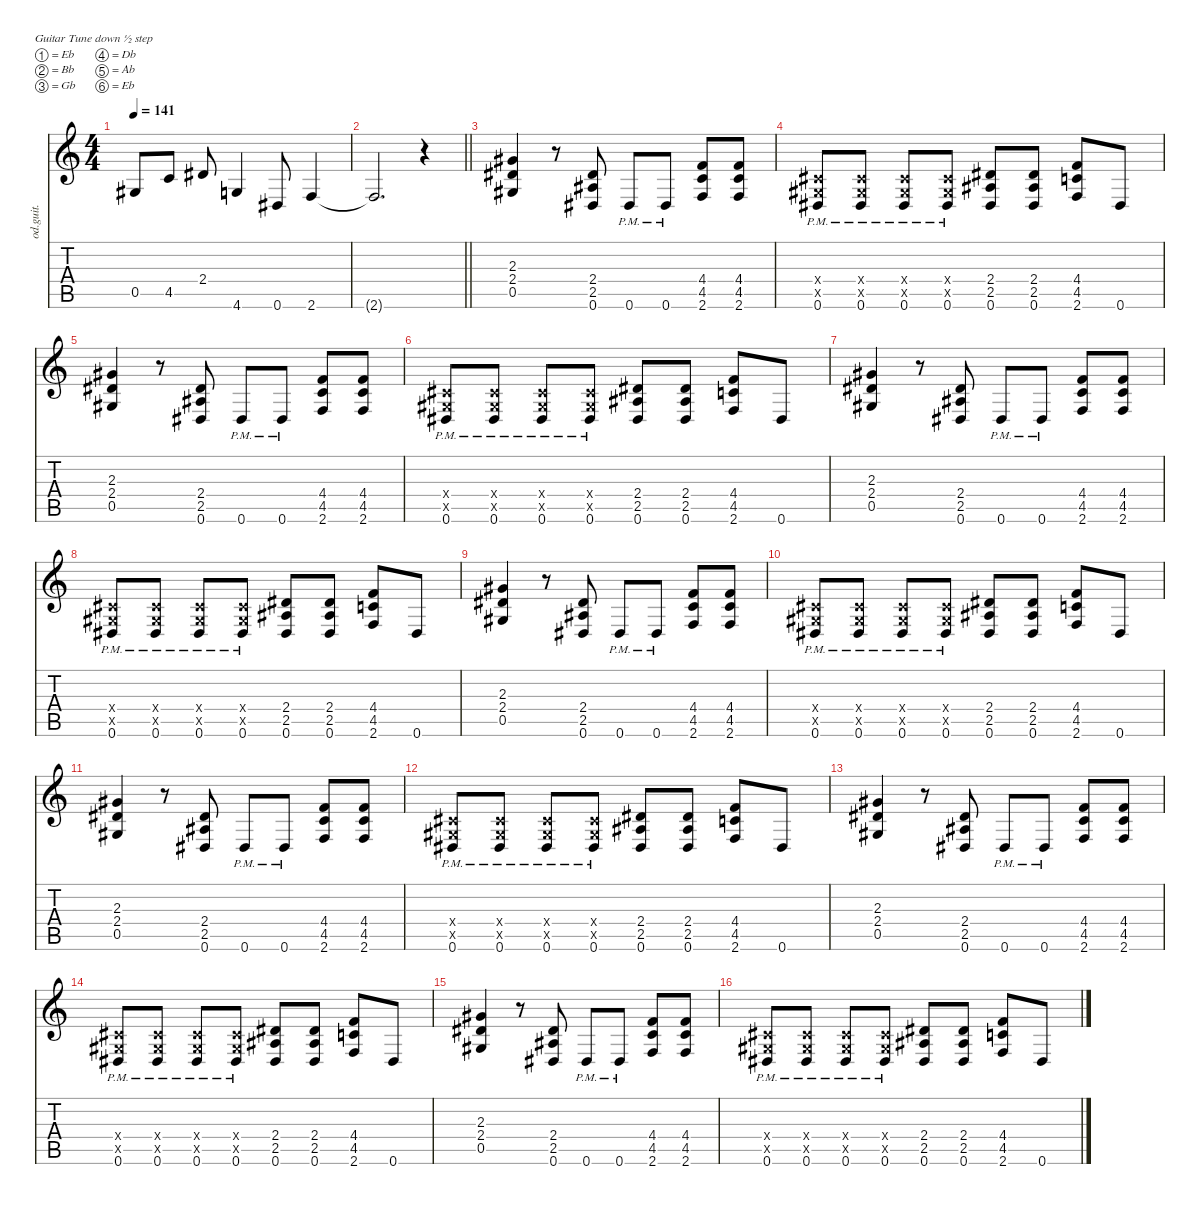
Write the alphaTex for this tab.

\defaultSystemsLayout 4
\hideDynamics
\bracketExtendMode nobrackets
\otherSystemsTrackNameOrientation horizontal
\track ("Guitar" "od.guit.") {mute instrument overdrivenguitar}
\staff {score tabs}
\tuning (Eb4 Bb3 Gb3 Db3 Ab2 Eb2)
\ts (4 4)
\tempo 141
\clef g2
\ks c
0.5{acc #}.8{dy f beam Up} 4.5.8{beam Up} 2.4{acc #}.8{beam Up} 4.6.4{dy fff beam Up} 0.6{acc #}.8{dy f beam Up} 2.6.4{dy ff beam Up} |
\barLineRight lightlight
2.6{t}.2{d dy f beam Up} r.4{beam Up} |
(2.3{acc #} 2.4{acc #} 0.5{acc #}).4{beam Up} r.8{beam Up} (2.4{acc #} 2.5{acc #} 0.6{acc #}).8{beam Up} 0.6{pm acc #}.8{beam Up} 0.6{pm acc #}.8{beam Up} (4.4 4.5 2.6).8{beam Up} (4.4 4.5 2.6).8{beam Up} |
(0.4{x acc #} 0.5{x acc #} 0.6{pm acc #}).8{beam Up} (0.4{x acc #} 0.5{x acc #} 0.6{pm acc #}).8{beam Up} (0.4{x acc #} 0.5{x acc #} 0.6{pm acc #}).8{beam Up} (0.4{x acc #} 0.5{x acc #} 0.6{pm acc #}).8{beam Up} (2.4{acc #} 2.5{acc #} 0.6{acc #}).8{beam Up} (2.4{acc #} 2.5{acc #} 0.6{acc #}).8{beam Up} (4.4 4.5 2.6).8{beam Up} 0.6{acc #}.8{beam Up} |
(2.3{acc #} 2.4{acc #} 0.5{acc #}).4{beam Up} r.8{beam Up} (2.4{acc #} 2.5{acc #} 0.6{acc #}).8{beam Up} 0.6{pm acc #}.8{beam Up} 0.6{pm acc #}.8{beam Up} (4.4 4.5 2.6).8{beam Up} (4.4 4.5 2.6).8{beam Up} |
(0.4{x acc #} 0.5{x acc #} 0.6{pm acc #}).8{beam Up} (0.4{x acc #} 0.5{x acc #} 0.6{pm acc #}).8{beam Up} (0.4{x acc #} 0.5{x acc #} 0.6{pm acc #}).8{beam Up} (0.4{x acc #} 0.5{x acc #} 0.6{pm acc #}).8{beam Up} (2.4{acc #} 2.5{acc #} 0.6{acc #}).8{beam Up} (2.4{acc #} 2.5{acc #} 0.6{acc #}).8{beam Up} (4.4 4.5 2.6).8{beam Up} 0.6{acc #}.8{beam Up} |
(2.3{acc #} 2.4{acc #} 0.5{acc #}).4{beam Up} r.8{beam Up} (2.4{acc #} 2.5{acc #} 0.6{acc #}).8{beam Up} 0.6{pm acc #}.8{beam Up} 0.6{pm acc #}.8{beam Up} (4.4 4.5 2.6).8{beam Up} (4.4 4.5 2.6).8{beam Up} |
(0.4{x acc #} 0.5{x acc #} 0.6{pm acc #}).8{beam Up} (0.4{x acc #} 0.5{x acc #} 0.6{pm acc #}).8{beam Up} (0.4{x acc #} 0.5{x acc #} 0.6{pm acc #}).8{beam Up} (0.4{x acc #} 0.5{x acc #} 0.6{pm acc #}).8{beam Up} (2.4{acc #} 2.5{acc #} 0.6{acc #}).8{beam Up} (2.4{acc #} 2.5{acc #} 0.6{acc #}).8{beam Up} (4.4 4.5 2.6).8{beam Up} 0.6{acc #}.8{beam Up} |
(2.3{acc #} 2.4{acc #} 0.5{acc #}).4{beam Up} r.8{beam Up} (2.4{acc #} 2.5{acc #} 0.6{acc #}).8{beam Up} 0.6{pm acc #}.8{beam Up} 0.6{pm acc #}.8{beam Up} (4.4 4.5 2.6).8{beam Up} (4.4 4.5 2.6).8{beam Up} |
(0.4{x acc #} 0.5{x acc #} 0.6{pm acc #}).8{beam Up} (0.4{x acc #} 0.5{x acc #} 0.6{pm acc #}).8{beam Up} (0.4{x acc #} 0.5{x acc #} 0.6{pm acc #}).8{beam Up} (0.4{x acc #} 0.5{x acc #} 0.6{pm acc #}).8{beam Up} (2.4{acc #} 2.5{acc #} 0.6{acc #}).8{beam Up} (2.4{acc #} 2.5{acc #} 0.6{acc #}).8{beam Up} (4.4 4.5 2.6).8{beam Up} 0.6{acc #}.8{beam Up} |
(2.3{acc #} 2.4{acc #} 0.5{acc #}).4{beam Up} r.8{beam Up} (2.4{acc #} 2.5{acc #} 0.6{acc #}).8{beam Up} 0.6{pm acc #}.8{beam Up} 0.6{pm acc #}.8{beam Up} (4.4 4.5 2.6).8{beam Up} (4.4 4.5 2.6).8{beam Up} |
(0.4{x acc #} 0.5{x acc #} 0.6{pm acc #}).8{beam Up} (0.4{x acc #} 0.5{x acc #} 0.6{pm acc #}).8{beam Up} (0.4{x acc #} 0.5{x acc #} 0.6{pm acc #}).8{beam Up} (0.4{x acc #} 0.5{x acc #} 0.6{pm acc #}).8{beam Up} (2.4{acc #} 2.5{acc #} 0.6{acc #}).8{beam Up} (2.4{acc #} 2.5{acc #} 0.6{acc #}).8{beam Up} (4.4 4.5 2.6).8{beam Up} 0.6{acc #}.8{beam Up} |
(2.3{acc #} 2.4{acc #} 0.5{acc #}).4{beam Up} r.8{beam Up} (2.4{acc #} 2.5{acc #} 0.6{acc #}).8{beam Up} 0.6{pm acc #}.8{beam Up} 0.6{pm acc #}.8{beam Up} (4.4 4.5 2.6).8{beam Up} (4.4 4.5 2.6).8{beam Up} |
(0.4{x acc #} 0.5{x acc #} 0.6{pm acc #}).8{beam Up} (0.4{x acc #} 0.5{x acc #} 0.6{pm acc #}).8{beam Up} (0.4{x acc #} 0.5{x acc #} 0.6{pm acc #}).8{beam Up} (0.4{x acc #} 0.5{x acc #} 0.6{pm acc #}).8{beam Up} (2.4{acc #} 2.5{acc #} 0.6{acc #}).8{beam Up} (2.4{acc #} 2.5{acc #} 0.6{acc #}).8{beam Up} (4.4 4.5 2.6).8{beam Up} 0.6{acc #}.8{beam Up} |
(2.3{acc #} 2.4{acc #} 0.5{acc #}).4{beam Up} r.8{beam Up} (2.4{acc #} 2.5{acc #} 0.6{acc #}).8{beam Up} 0.6{pm acc #}.8{beam Up} 0.6{pm acc #}.8{beam Up} (4.4 4.5 2.6).8{beam Up} (4.4 4.5 2.6).8{beam Up} |
(0.4{x acc #} 0.5{x acc #} 0.6{pm acc #}).8{beam Up} (0.4{x acc #} 0.5{x acc #} 0.6{pm acc #}).8{beam Up} (0.4{x acc #} 0.5{x acc #} 0.6{pm acc #}).8{beam Up} (0.4{x acc #} 0.5{x acc #} 0.6{pm acc #}).8{beam Up} (2.4{acc #} 2.5{acc #} 0.6{acc #}).8{beam Up} (2.4{acc #} 2.5{acc #} 0.6{acc #}).8{beam Up} (4.4 4.5 2.6).8{beam Up} 0.6{acc #}.8{beam Up}
